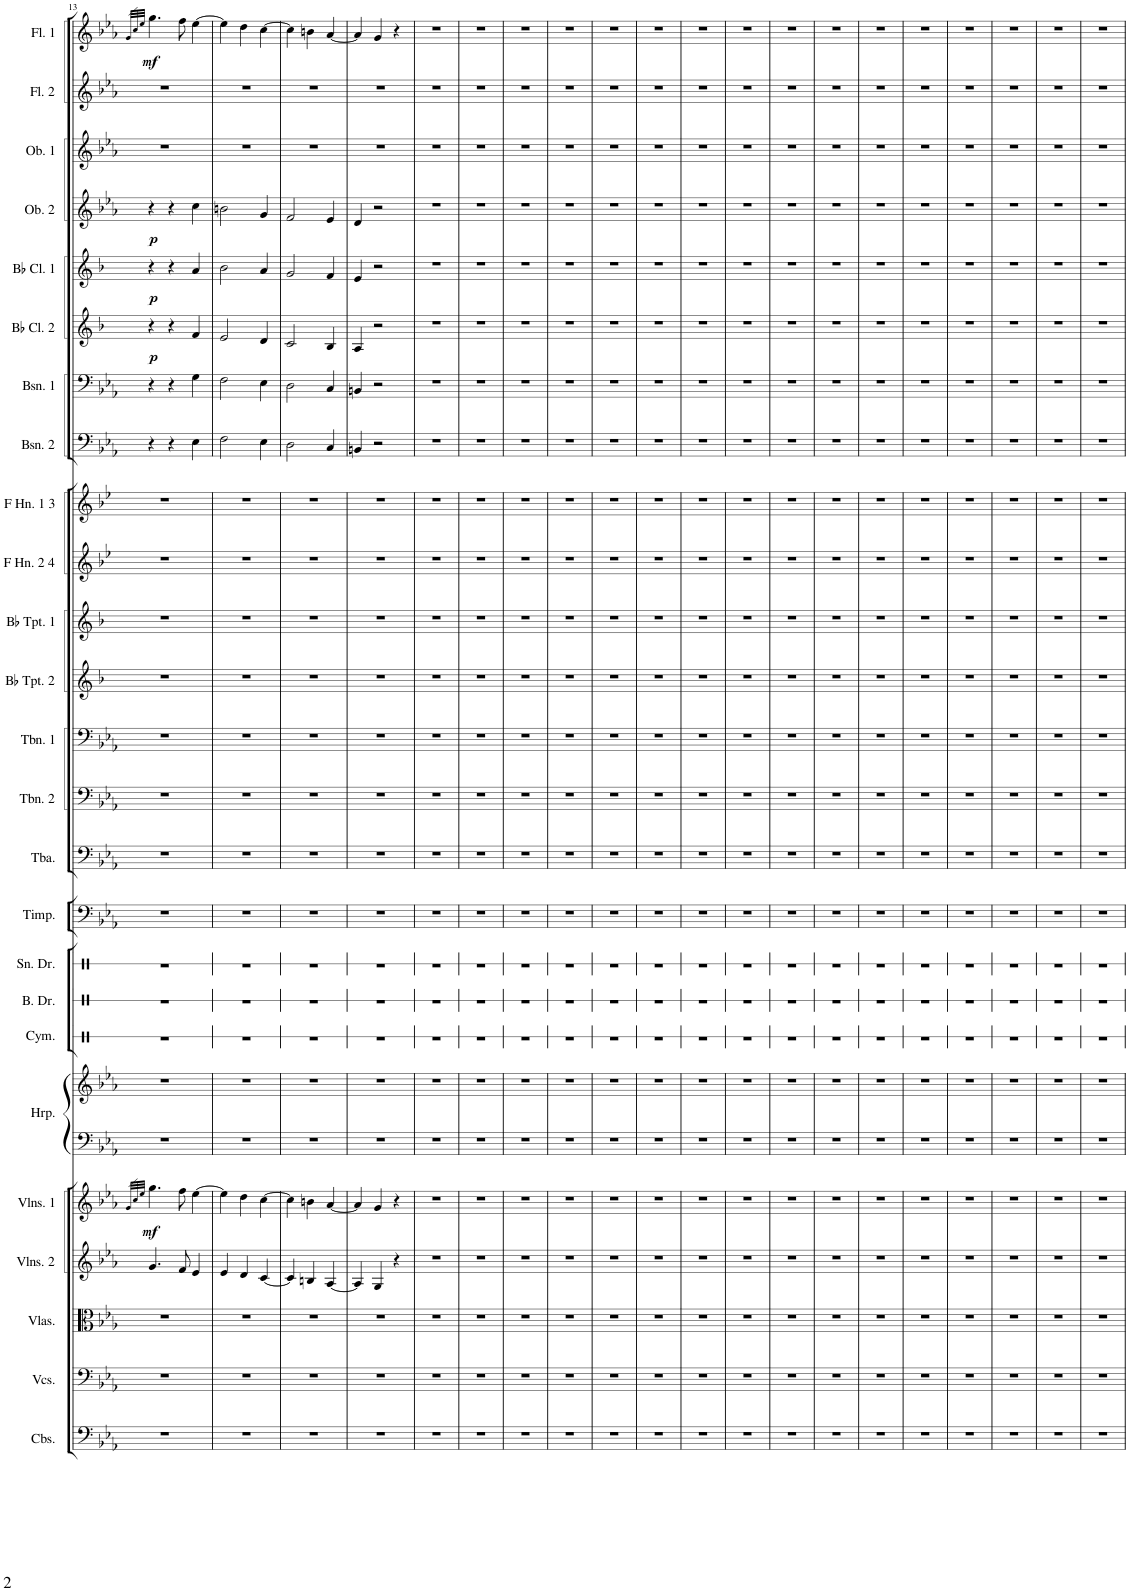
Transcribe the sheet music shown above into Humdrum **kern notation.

**kern	**kern	**kern	**kern	**kern	**dynam	**kern	**kern	**kern	**kern	**kern	**kern	**kern	**kern	**kern	**kern	**kern	**kern	**kern	**kern	**kern	**kern	**dynam	**kern	**dynam	**kern	**dynam	**kern	**kern	**kern	**dynam
*part25	*part24	*part23	*part22	*part21	*part21	*part20	*part20	*part19	*part18	*part17	*part16	*part15	*part14	*part13	*part12	*part11	*part10	*part9	*part8	*part7	*part6	*part6	*part5	*part5	*part4	*part4	*part3	*part2	*part1	*part1
*staff26	*staff25	*staff24	*staff23	*staff22	*staff22	*staff21	*staff20	*staff19	*staff18	*staff17	*staff16	*staff15	*staff14	*staff13	*staff12	*staff11	*staff10	*staff9	*staff8	*staff7	*staff6	*staff6	*staff5	*staff5	*staff4	*staff4	*staff3	*staff2	*staff1	*staff1
*I"Contrabasses	*I"Violoncellos	*I"Violas	*I"Violins 2	*I"Violins 1	*	*I"Harp	*	*I"Cymbal	*I"Bass Drum	*I"Snare Drum	*I"Timpani	*I"Tuba	*I"Trombone 2	*I"Trombone 1	*I"Bb Trumpet 2	*I"Bb Trumpet 1	*I"F Horn 2 &amp; 4	*I"F Horn 1 &amp; 3	*I"Bassoon 2	*I"Bassoon 1	*I"Bb Clarinet 2	*	*I"Bb Clarinet 1	*	*I"Oboe 2	*	*I"Oboe 1	*I"Flute 2	*I"Flute 1	*
*I'Cbs.	*I'Vcs.	*I'Vlas.	*I'Vlns. 2	*I'Vlns. 1	*	*I'Hrp.	*	*I'Cym.	*I'B. Dr.	*I'Sn. Dr.	*I'Timp.	*I'Tba.	*I'Tbn. 2	*I'Tbn. 1	*I'Bb Tpt. 2	*I'Bb Tpt. 1	*I'F Hn. 2 4	*I'F Hn. 1 3	*I'Bsn. 2	*I'Bsn. 1	*I'Bb Cl. 2	*	*I'Bb Cl. 1	*	*I'Ob. 2	*	*I'Ob. 1	*I'Fl. 2	*I'Fl. 1	*
!!LO:PB:g=z
*clefF4	*clefF4	*clefC3	*clefG2	*clefG2	*	*clefF4	*clefG2	*clefX	*clefX	*clefX	*clefF4	*clefF4	*clefF4	*clefF4	*clefG2	*clefG2	*clefG2	*clefG2	*clefF4	*clefF4	*clefG2	*	*clefG2	*	*clefG2	*	*clefG2	*clefG2	*clefG2	*
*Trd7c12	*	*	*	*	*	*	*	*	*	*	*	*	*	*	*Trd1c2	*Trd1c2	*Trd4c7	*Trd4c7	*	*	*Trd1c2	*	*Trd1c2	*	*	*	*	*	*	*
*k[b-e-a-]	*k[b-e-a-]	*k[b-e-a-]	*k[b-e-a-]	*k[b-e-a-]	*	*k[b-e-a-]	*k[b-e-a-]	*k[]	*k[]	*k[]	*k[b-e-a-]	*k[b-e-a-]	*k[b-e-a-]	*k[b-e-a-]	*k[b-]	*k[b-]	*k[b-e-]	*k[b-e-]	*k[b-e-a-]	*k[b-e-a-]	*k[b-]	*	*k[b-]	*	*k[b-e-a-]	*	*k[b-e-a-]	*k[b-e-a-]	*k[b-e-a-]	*
*M3/4	*M3/4	*M3/4	*M3/4	*M3/4	*	*M3/4	*M3/4	*M3/4	*M3/4	*M3/4	*M3/4	*M3/4	*M3/4	*M3/4	*M3/4	*M3/4	*M3/4	*M3/4	*M3/4	*M3/4	*M3/4	*	*M3/4	*	*M3/4	*	*M3/4	*M3/4	*M3/4	*
=13	=13	=13	=13	=13	=13	=13	=13	=13	=13	=13	=13	=13	=13	=13	=13	=13	=13	=13	=13	=13	=13	=13	=13	=13	=13	=13	=13	=13	=13	=13
.	.	.	.	32qg/LLL	.	.	.	.	.	.	.	.	.	.	.	.	.	.	.	.	.	.	.	.	.	.	.	.	32qg/LLL	.
.	.	.	.	32qcc/	.	.	.	.	.	.	.	.	.	.	.	.	.	.	.	.	.	.	.	.	.	.	.	.	32qcc/	.
.	.	.	.	32qee-/JJJ	.	.	.	.	.	.	.	.	.	.	.	.	.	.	.	.	.	.	.	.	.	.	.	.	32qee-/JJJ	.
!	!	!	!	!	!LO:DY:b	!	!	!	!	!	!	!	!	!	!	!	!	!	!	!	!	!LO:DY:b	!	!LO:DY:b	!	!LO:DY:b	!	!	!	!LO:DY:b
2.r	2.r	2.r	4.g/	4.gg\	mf	2.r	2.r	2.r	2.r	2.r	2.r	2.r	2.r	2.r	2.r	2.r	2.r	2.r	4r	4r	4r	p	4r	p	4r	p	2.r	2.r	4.gg\	mf
.	.	.	.	.	.	.	.	.	.	.	.	.	.	.	.	.	.	.	4r	4r	4r	.	4r	.	4r	.	.	.	.	.
.	.	.	8f/	8ff\	.	.	.	.	.	.	.	.	.	.	.	.	.	.	.	.	.	.	.	.	.	.	.	.	8ff\	.
.	.	.	4e-/	[4ee-\	.	.	.	.	.	.	.	.	.	.	.	.	.	.	4E-\	4G\	4f/	.	4a/	.	4cc\	.	.	.	[4ee-\	.
=14	=14	=14	=14	=14	=14	=14	=14	=14	=14	=14	=14	=14	=14	=14	=14	=14	=14	=14	=14	=14	=14	=14	=14	=14	=14	=14	=14	=14	=14	=14
2.r	2.r	2.r	4e-/	4ee-\]	.	2.r	2.r	2.r	2.r	2.r	2.r	2.r	2.r	2.r	2.r	2.r	2.r	2.r	2F\	2F\	2e/	.	2b-\	.	2bn\	.	2.r	2.r	4ee-\]	.
.	.	.	4d/	4dd\	.	.	.	.	.	.	.	.	.	.	.	.	.	.	.	.	.	.	.	.	.	.	.	.	4dd\	.
.	.	.	[4c/	[4cc\	.	.	.	.	.	.	.	.	.	.	.	.	.	.	4E-\	4E-\	4d/	.	4a/	.	4g/	.	.	.	[4cc\	.
=15	=15	=15	=15	=15	=15	=15	=15	=15	=15	=15	=15	=15	=15	=15	=15	=15	=15	=15	=15	=15	=15	=15	=15	=15	=15	=15	=15	=15	=15	=15
2.r	2.r	2.r	4c/]	4cc\]	.	2.r	2.r	2.r	2.r	2.r	2.r	2.r	2.r	2.r	2.r	2.r	2.r	2.r	2D\	2D\	2c/	.	2g/	.	2f/	.	2.r	2.r	4cc\]	.
.	.	.	4Bn/	4bn\	.	.	.	.	.	.	.	.	.	.	.	.	.	.	.	.	.	.	.	.	.	.	.	.	4bn\	.
.	.	.	[4A-/	[4a-/	.	.	.	.	.	.	.	.	.	.	.	.	.	.	4C/	4C/	4B-/	.	4f/	.	4e-/	.	.	.	[4a-/	.
=16	=16	=16	=16	=16	=16	=16	=16	=16	=16	=16	=16	=16	=16	=16	=16	=16	=16	=16	=16	=16	=16	=16	=16	=16	=16	=16	=16	=16	=16	=16
2.r	2.r	2.r	4A-/]	4a-/]	.	2.r	2.r	2.r	2.r	2.r	2.r	2.r	2.r	2.r	2.r	2.r	2.r	2.r	4BBn/	4BBn/	4A/	.	4e/	.	4d/	.	2.r	2.r	4a-/]	.
.	.	.	4G/	4g/	.	.	.	.	.	.	.	.	.	.	.	.	.	.	2r	2r	2r	.	2r	.	2r	.	.	.	4g/	.
.	.	.	4r	4r	.	.	.	.	.	.	.	.	.	.	.	.	.	.	.	.	.	.	.	.	.	.	.	.	4r	.
=17	=17	=17	=17	=17	=17	=17	=17	=17	=17	=17	=17	=17	=17	=17	=17	=17	=17	=17	=17	=17	=17	=17	=17	=17	=17	=17	=17	=17	=17	=17
2.r	2.r	2.r	2.r	2.r	.	2.r	2.r	2.r	2.r	2.r	2.r	2.r	2.r	2.r	2.r	2.r	2.r	2.r	2.r	2.r	2.r	.	2.r	.	2.r	.	2.r	2.r	2.r	.
=18	=18	=18	=18	=18	=18	=18	=18	=18	=18	=18	=18	=18	=18	=18	=18	=18	=18	=18	=18	=18	=18	=18	=18	=18	=18	=18	=18	=18	=18	=18
2.r	2.r	2.r	2.r	2.r	.	2.r	2.r	2.r	2.r	2.r	2.r	2.r	2.r	2.r	2.r	2.r	2.r	2.r	2.r	2.r	2.r	.	2.r	.	2.r	.	2.r	2.r	2.r	.
=19	=19	=19	=19	=19	=19	=19	=19	=19	=19	=19	=19	=19	=19	=19	=19	=19	=19	=19	=19	=19	=19	=19	=19	=19	=19	=19	=19	=19	=19	=19
2.r	2.r	2.r	2.r	2.r	.	2.r	2.r	2.r	2.r	2.r	2.r	2.r	2.r	2.r	2.r	2.r	2.r	2.r	2.r	2.r	2.r	.	2.r	.	2.r	.	2.r	2.r	2.r	.
=20	=20	=20	=20	=20	=20	=20	=20	=20	=20	=20	=20	=20	=20	=20	=20	=20	=20	=20	=20	=20	=20	=20	=20	=20	=20	=20	=20	=20	=20	=20
2.r	2.r	2.r	2.r	2.r	.	2.r	2.r	2.r	2.r	2.r	2.r	2.r	2.r	2.r	2.r	2.r	2.r	2.r	2.r	2.r	2.r	.	2.r	.	2.r	.	2.r	2.r	2.r	.
=21	=21	=21	=21	=21	=21	=21	=21	=21	=21	=21	=21	=21	=21	=21	=21	=21	=21	=21	=21	=21	=21	=21	=21	=21	=21	=21	=21	=21	=21	=21
2.r	2.r	2.r	2.r	2.r	.	2.r	2.r	2.r	2.r	2.r	2.r	2.r	2.r	2.r	2.r	2.r	2.r	2.r	2.r	2.r	2.r	.	2.r	.	2.r	.	2.r	2.r	2.r	.
=22	=22	=22	=22	=22	=22	=22	=22	=22	=22	=22	=22	=22	=22	=22	=22	=22	=22	=22	=22	=22	=22	=22	=22	=22	=22	=22	=22	=22	=22	=22
2.r	2.r	2.r	2.r	2.r	.	2.r	2.r	2.r	2.r	2.r	2.r	2.r	2.r	2.r	2.r	2.r	2.r	2.r	2.r	2.r	2.r	.	2.r	.	2.r	.	2.r	2.r	2.r	.
=23	=23	=23	=23	=23	=23	=23	=23	=23	=23	=23	=23	=23	=23	=23	=23	=23	=23	=23	=23	=23	=23	=23	=23	=23	=23	=23	=23	=23	=23	=23
2.r	2.r	2.r	2.r	2.r	.	2.r	2.r	2.r	2.r	2.r	2.r	2.r	2.r	2.r	2.r	2.r	2.r	2.r	2.r	2.r	2.r	.	2.r	.	2.r	.	2.r	2.r	2.r	.
=24	=24	=24	=24	=24	=24	=24	=24	=24	=24	=24	=24	=24	=24	=24	=24	=24	=24	=24	=24	=24	=24	=24	=24	=24	=24	=24	=24	=24	=24	=24
2.r	2.r	2.r	2.r	2.r	.	2.r	2.r	2.r	2.r	2.r	2.r	2.r	2.r	2.r	2.r	2.r	2.r	2.r	2.r	2.r	2.r	.	2.r	.	2.r	.	2.r	2.r	2.r	.
=25	=25	=25	=25	=25	=25	=25	=25	=25	=25	=25	=25	=25	=25	=25	=25	=25	=25	=25	=25	=25	=25	=25	=25	=25	=25	=25	=25	=25	=25	=25
2.r	2.r	2.r	2.r	2.r	.	2.r	2.r	2.r	2.r	2.r	2.r	2.r	2.r	2.r	2.r	2.r	2.r	2.r	2.r	2.r	2.r	.	2.r	.	2.r	.	2.r	2.r	2.r	.
=26	=26	=26	=26	=26	=26	=26	=26	=26	=26	=26	=26	=26	=26	=26	=26	=26	=26	=26	=26	=26	=26	=26	=26	=26	=26	=26	=26	=26	=26	=26
2.r	2.r	2.r	2.r	2.r	.	2.r	2.r	2.r	2.r	2.r	2.r	2.r	2.r	2.r	2.r	2.r	2.r	2.r	2.r	2.r	2.r	.	2.r	.	2.r	.	2.r	2.r	2.r	.
=27	=27	=27	=27	=27	=27	=27	=27	=27	=27	=27	=27	=27	=27	=27	=27	=27	=27	=27	=27	=27	=27	=27	=27	=27	=27	=27	=27	=27	=27	=27
2.r	2.r	2.r	2.r	2.r	.	2.r	2.r	2.r	2.r	2.r	2.r	2.r	2.r	2.r	2.r	2.r	2.r	2.r	2.r	2.r	2.r	.	2.r	.	2.r	.	2.r	2.r	2.r	.
=28	=28	=28	=28	=28	=28	=28	=28	=28	=28	=28	=28	=28	=28	=28	=28	=28	=28	=28	=28	=28	=28	=28	=28	=28	=28	=28	=28	=28	=28	=28
2.r	2.r	2.r	2.r	2.r	.	2.r	2.r	2.r	2.r	2.r	2.r	2.r	2.r	2.r	2.r	2.r	2.r	2.r	2.r	2.r	2.r	.	2.r	.	2.r	.	2.r	2.r	2.r	.
=29	=29	=29	=29	=29	=29	=29	=29	=29	=29	=29	=29	=29	=29	=29	=29	=29	=29	=29	=29	=29	=29	=29	=29	=29	=29	=29	=29	=29	=29	=29
2.r	2.r	2.r	2.r	2.r	.	2.r	2.r	2.r	2.r	2.r	2.r	2.r	2.r	2.r	2.r	2.r	2.r	2.r	2.r	2.r	2.r	.	2.r	.	2.r	.	2.r	2.r	2.r	.
=30	=30	=30	=30	=30	=30	=30	=30	=30	=30	=30	=30	=30	=30	=30	=30	=30	=30	=30	=30	=30	=30	=30	=30	=30	=30	=30	=30	=30	=30	=30
2.r	2.r	2.r	2.r	2.r	.	2.r	2.r	2.r	2.r	2.r	2.r	2.r	2.r	2.r	2.r	2.r	2.r	2.r	2.r	2.r	2.r	.	2.r	.	2.r	.	2.r	2.r	2.r	.
=31	=31	=31	=31	=31	=31	=31	=31	=31	=31	=31	=31	=31	=31	=31	=31	=31	=31	=31	=31	=31	=31	=31	=31	=31	=31	=31	=31	=31	=31	=31
2.r	2.r	2.r	2.r	2.r	.	2.r	2.r	2.r	2.r	2.r	2.r	2.r	2.r	2.r	2.r	2.r	2.r	2.r	2.r	2.r	2.r	.	2.r	.	2.r	.	2.r	2.r	2.r	.
=32	=32	=32	=32	=32	=32	=32	=32	=32	=32	=32	=32	=32	=32	=32	=32	=32	=32	=32	=32	=32	=32	=32	=32	=32	=32	=32	=32	=32	=32	=32
2.r	2.r	2.r	2.r	2.r	.	2.r	2.r	2.r	2.r	2.r	2.r	2.r	2.r	2.r	2.r	2.r	2.r	2.r	2.r	2.r	2.r	.	2.r	.	2.r	.	2.r	2.r	2.r	.
=	=	=	=	=	=	=	=	=	=	=	=	=	=	=	=	=	=	=	=	=	=	=	=	=	=	=	=	=	=	=
*-	*-	*-	*-	*-	*-	*-	*-	*-	*-	*-	*-	*-	*-	*-	*-	*-	*-	*-	*-	*-	*-	*-	*-	*-	*-	*-	*-	*-	*-	*-
